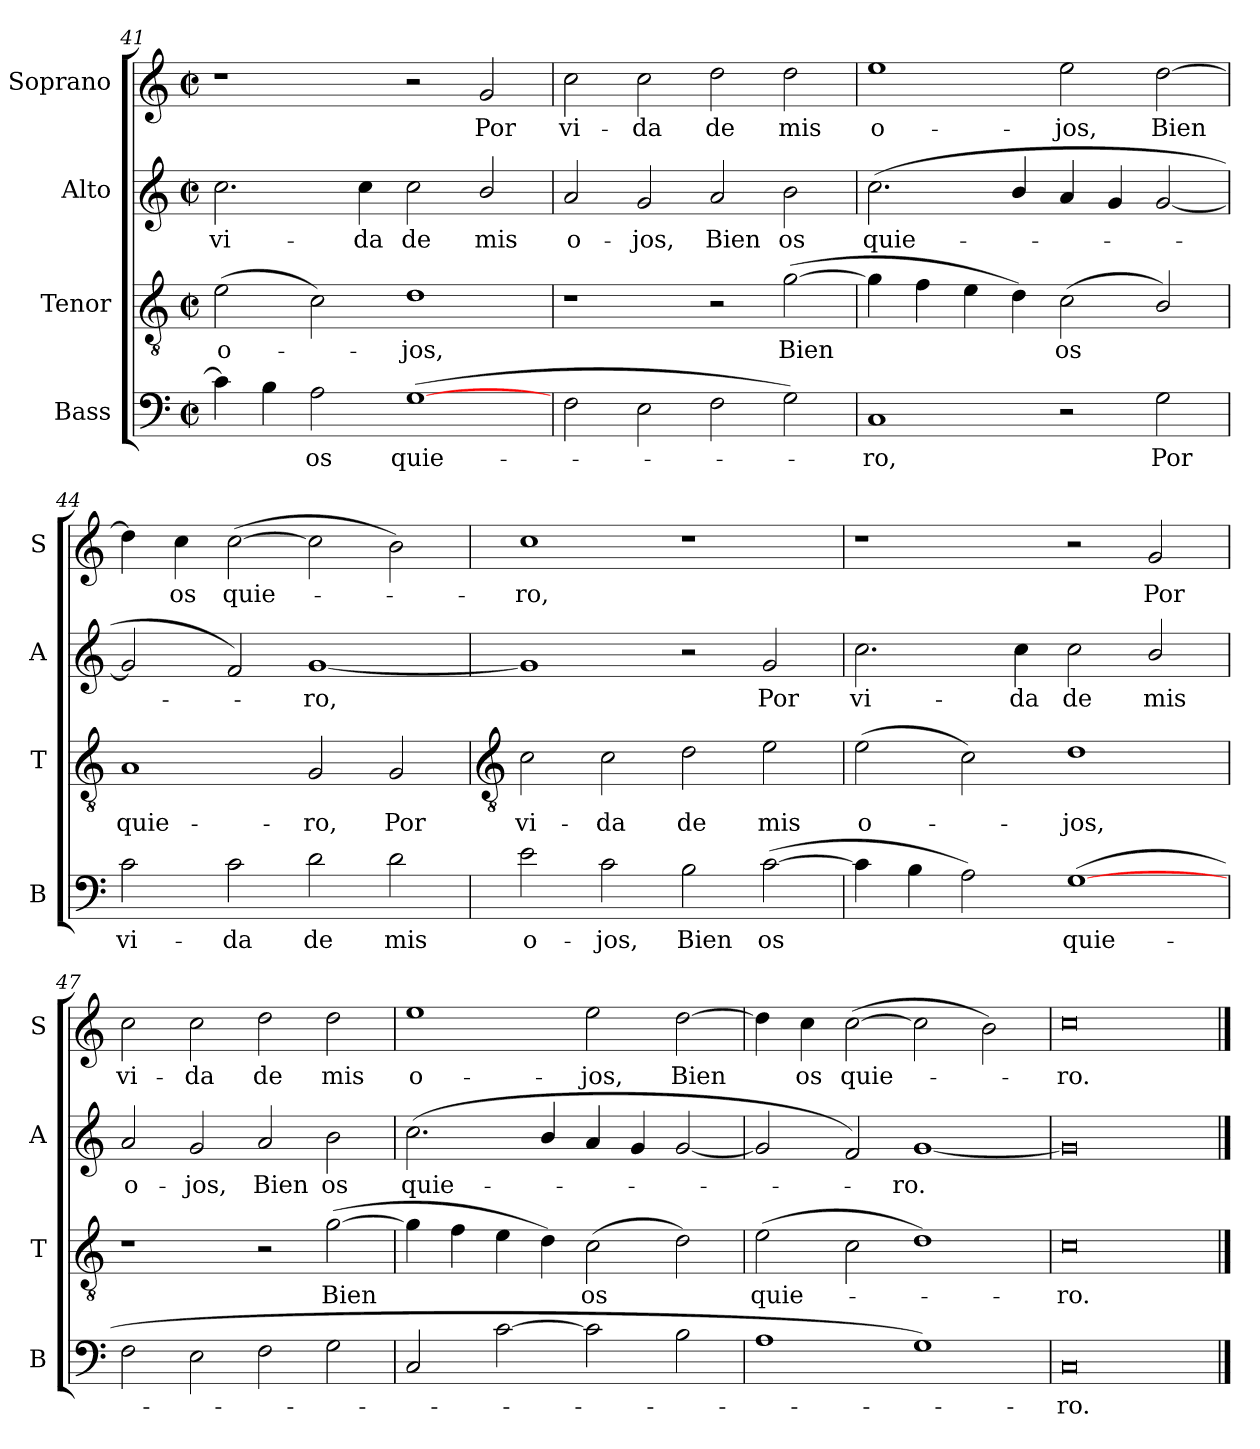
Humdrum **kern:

**kern	**text	**kern	**text	**kern	**text	**kern	**text
*part4	*part4	*part3	*part3	*part2	*part2	*part1	*part1
*staff4	*staff4	*staff3	*staff3	*staff2	*staff2	*staff1	*staff1
*I"Bass	*	*I"Tenor	*	*I"Alto	*	*I"Soprano	*
*I'B	*	*I'T	*	*I'A	*	*I'S	*
*clefF4	*	*clefGv2	*	*clefG2	*	*clefG2	*
*k[]	*	*k[]	*	*k[]	*	*k[]	*
*C:	*	*C:	*	*C:	*	*C:	*
*M4/2	*	*M4/2	*	*M4/2	*	*M4/2	*
*met(c|)	*	*met(c|)	*	*met(c|)	*	*met(c|)	*
=41	=41	=41	=41	=41	=41	=41	=41
!	!	!	!LO:LY:b	!	!LO:LY:b	!	!
4c]	.	(>2e	o-	2.cc	vi-	1r	.
4B	.	.	.	.	.	.	.
!	!LO:LY:b	!	!	!	!	!	!
2A	os	2c)	.	.	.	.	.
!	!	!	!	!	!LO:LY:b	!	!
.	.	.	.	4cc	-da	.	.
!	!LO:LY:b	!	!LO:LY:b	!	!LO:LY:b	!	!
(>[1G	quie-	1d	jos,	2cc	de	2r	.
!	!	!	!	!	!LO:LY:b	!	!LO:LY:b
.	.	.	.	2b/	mis	2g	Por
=42	=42	=42	=42	=42	=42	=42	=42
!	!	!	!	!	!LO:LY:b	!	!LO:LY:b
2F	.	1r	.	2a	o-	2cc	vi-
!	!	!	!	!	!LO:LY:b	!	!LO:LY:b
2E	.	.	.	2g	-jos,	2cc	-da
!	!	!	!	!	!LO:LY:b	!	!LO:LY:b
2F	.	2r	.	2a	Bien	2dd	de
!	!	!	!LO:LY:b	!	!LO:LY:b	!	!LO:LY:b
2G)	.	(>[2g	Bien	2b	os	2dd	mis
=43	=43	=43	=43	=43	=43	=43	=43
!	!LO:LY:b	!	!	!	!LO:LY:b	!	!LO:LY:b
1C	ro,	4g]	.	(<2.cc	quie-	1ee	o-
.	.	4f	.	.	.	.	.
.	.	4e	.	.	.	.	.
.	.	4d)	.	4b/	.	.	.
!	!	!	!LO:LY:b	!	!	!	!LO:LY:b
2r	.	(<2c	os	4a	.	2ee	-jos,
.	.	.	.	4g	.	.	.
!	!LO:LY:b	!	!	!	!	!	!LO:LY:b
2G	Por	2B/)	.	[2g	.	[2dd	Bien
=44	=44	=44	=44	=44	=44	=44	=44
!	!LO:LY:b	!	!LO:LY:b	!	!	!	!
2c	vi-	1A	quie-	2g]	.	4dd]	.
!	!	!	!	!	!	!	!LO:LY:b
.	.	.	.	.	.	4cc	os
!	!LO:LY:b	!	!	!	!	!	!LO:LY:b
2c	-da	.	.	2f)	.	(>[2cc	quie-
!	!LO:LY:b	!	!LO:LY:b	!	!LO:LY:b	!	!
2d	de	2G	-ro,	[1g	ro,	2cc]	.
!	!LO:LY:b	!	!LO:LY:b	!	!	!	!
2d	mis	2G	Por	.	.	2b)	.
!!LO:LB:g=z
=45	=45	=45	=45	=45	=45	=45	=45
*	*	*clefGv2	*	*	*	*	*
!	!LO:LY:b	!	!LO:LY:b	!	!	!	!LO:LY:b
2e	o-	2c	vi-	1g]	.	1cc	ro,
!	!LO:LY:b	!	!LO:LY:b	!	!	!	!
2c	-jos,	2c	-da	.	.	.	.
!	!LO:LY:b	!	!LO:LY:b	!	!	!	!
2B	Bien	2d	de	2r	.	1r	.
!	!LO:LY:b	!	!LO:LY:b	!	!LO:LY:b	!	!
(>[2c	os	2e	mis	2g	Por	.	.
=46	=46	=46	=46	=46	=46	=46	=46
!	!	!	!LO:LY:b	!	!LO:LY:b	!	!
4c]	.	(>2e	o-	2.cc	vi-	1r	.
4B	.	.	.	.	.	.	.
2A)	.	2c)	.	.	.	.	.
!	!	!	!	!	!LO:LY:b	!	!
.	.	.	.	4cc	-da	.	.
!	!LO:LY:b	!	!LO:LY:b	!	!LO:LY:b	!	!
(>[1G	quie-	1d	jos,	2cc	de	2r	.
!	!	!	!	!	!LO:LY:b	!	!LO:LY:b
.	.	.	.	2b/	mis	2g	Por
=47	=47	=47	=47	=47	=47	=47	=47
!	!	!	!	!	!LO:LY:b	!	!LO:LY:b
2F	.	1r	.	2a	o-	2cc	vi-
!	!	!	!	!	!LO:LY:b	!	!LO:LY:b
2E	.	.	.	2g	-jos,	2cc	-da
!	!	!	!	!	!LO:LY:b	!	!LO:LY:b
2F	.	2r	.	2a	Bien	2dd	de
!	!	!	!LO:LY:b	!	!LO:LY:b	!	!LO:LY:b
2G	.	(>[2g	Bien	2b	os	2dd	mis
=48	=48	=48	=48	=48	=48	=48	=48
!	!	!	!	!	!LO:LY:b	!	!LO:LY:b
2C	.	4g]	.	(<2.cc	quie-	1ee	o-
.	.	4f	.	.	.	.	.
[2c	.	4e	.	.	.	.	.
.	.	4d)	.	4b/	.	.	.
!	!	!	!LO:LY:b	!	!	!	!LO:LY:b
2c]	.	(>2c	os	4a	.	2ee	-jos,
.	.	.	.	4g	.	.	.
!	!	!	!	!	!	!	!LO:LY:b
2B	.	2d)	.	[2g	.	[2dd	Bien
=49	=49	=49	=49	=49	=49	=49	=49
!	!	!	!LO:LY:b	!	!	!	!
1A	.	(>2e	quie-	2g]	.	4dd]	.
!	!	!	!	!	!	!	!LO:LY:b
.	.	.	.	.	.	4cc	os
!	!	!	!	!	!	!	!LO:LY:b
.	.	2c	.	2f)	.	(>[2cc	quie-
!	!	!	!	!	!LO:LY:b	!	!
1G)	.	1d)	.	[1g	ro.	2cc]	.
.	.	.	.	.	.	2b)	.
=50	=50	=50	=50	=50	=50	=50	=50
!	!LO:LY:b	!	!LO:LY:b	!	!	!	!LO:LY:b
0C	ro.	0c	ro.	0g]	.	0cc	ro.
==	==	==	==	==	==	==	==
*-	*-	*-	*-	*-	*-	*-	*-
